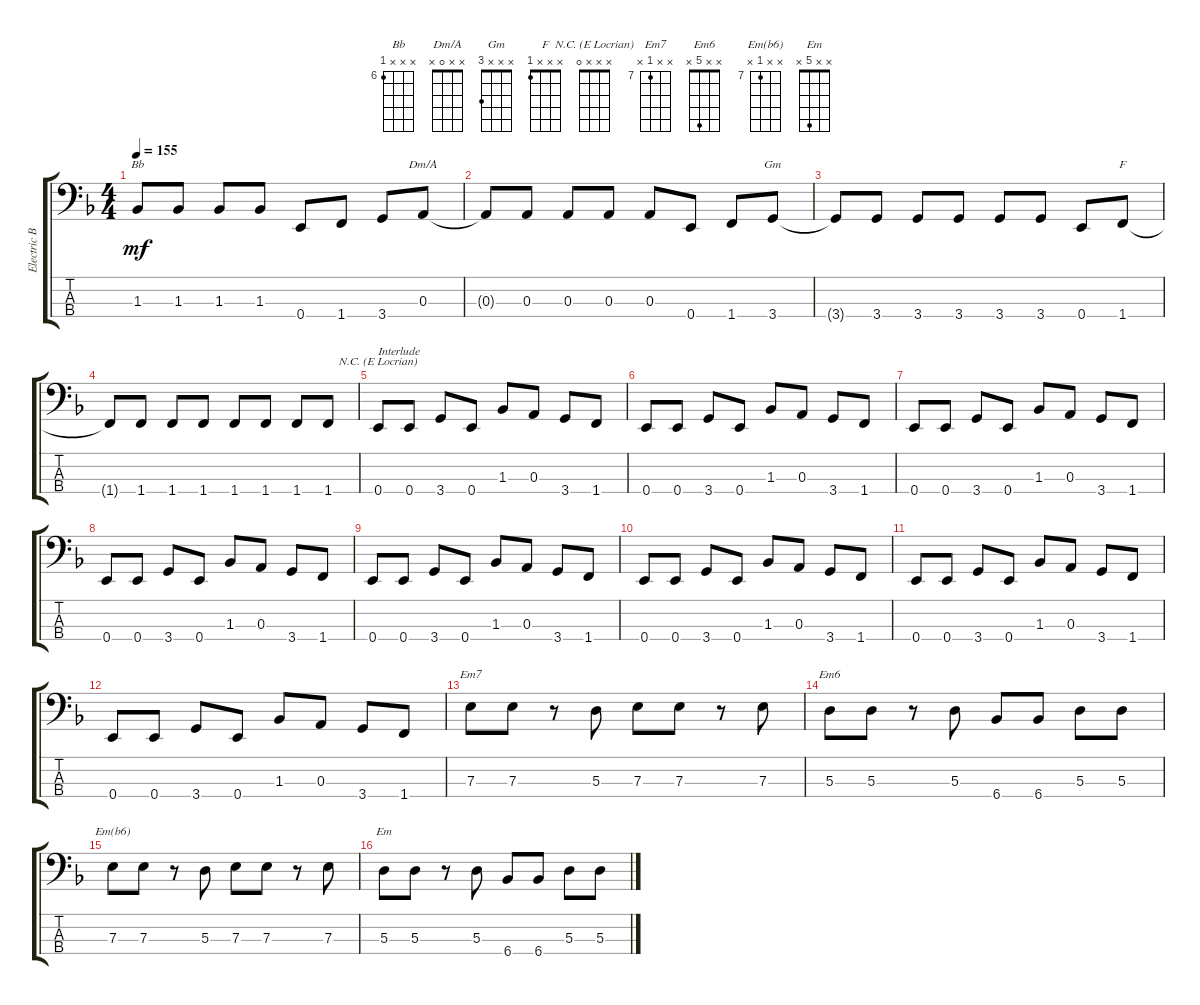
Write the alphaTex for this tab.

\track ("Electric Bass" "Electric B") {instrument electricbassfinger}
\staff {score tabs}
\tuning (G2 D2 A1 E1) {hide}
\chord ("Bb" x x x 6) {firstfret 6}
\chord ("Dm/A" x x 0 x)
\chord ("Gm" x x x 3)
\chord ("F" x x x 1)
\chord ("N.C. (E Locrian)" x x x 0)
\chord ("Em7" x x 7 x) {firstfret 7}
\chord ("Em6" x x 5 x)
\chord ("Em(b6)" x x 7 x) {firstfret 7}
\chord ("Em" x x 5 x)
\ts (4 4)
\tempo 155
\clef f4
\ks f
1.3{t}.8{ch "Bb" dy mf} 1.3.8 1.3.8 1.3.8 0.4.8 1.4.8 3.4.8 0.3.8{ch "Dm/A"} |
0.3{t}.8 0.3.8 0.3.8 0.3.8 0.3.8 0.4.8 1.4.8 3.4.8{ch "Gm"} |
3.4{t}.8 3.4.8 3.4.8 3.4.8 3.4.8 3.4.8 0.4.8 1.4.8{ch "F"} |
1.4{t}.8 1.4.8 1.4.8 1.4.8 1.4.8 1.4.8 1.4.8 1.4.8 |
0.4.8{ch "N.C. (E Locrian)" txt "Interlude"} 0.4.8 3.4.8 0.4.8 1.3.8 0.3.8 3.4.8 1.4.8 |
0.4.8 0.4.8 3.4.8 0.4.8 1.3.8 0.3.8 3.4.8 1.4.8 |
0.4.8 0.4.8 3.4.8 0.4.8 1.3.8 0.3.8 3.4.8 1.4.8 |
0.4.8 0.4.8 3.4.8 0.4.8 1.3.8 0.3.8 3.4.8 1.4.8 |
0.4.8 0.4.8 3.4.8 0.4.8 1.3.8 0.3.8 3.4.8 1.4.8 |
0.4.8 0.4.8 3.4.8 0.4.8 1.3.8 0.3.8 3.4.8 1.4.8 |
0.4.8 0.4.8 3.4.8 0.4.8 1.3.8 0.3.8 3.4.8 1.4.8 |
0.4.8 0.4.8 3.4.8 0.4.8 1.3.8 0.3.8 3.4.8 1.4.8 |
7.3.8{ch "Em7"} 7.3.8 r.8 5.3.8 7.3.8 7.3.8 r.8 7.3.8 |
5.3.8{ch "Em6"} 5.3.8 r.8 5.3.8 6.4.8 6.4.8 5.3.8 5.3.8 |
7.3.8{ch "Em(b6)"} 7.3.8 r.8 5.3.8 7.3.8 7.3.8 r.8 7.3.8 |
5.3.8{ch "Em"} 5.3.8 r.8 5.3.8 6.4.8 6.4.8 5.3.8 5.3.8
